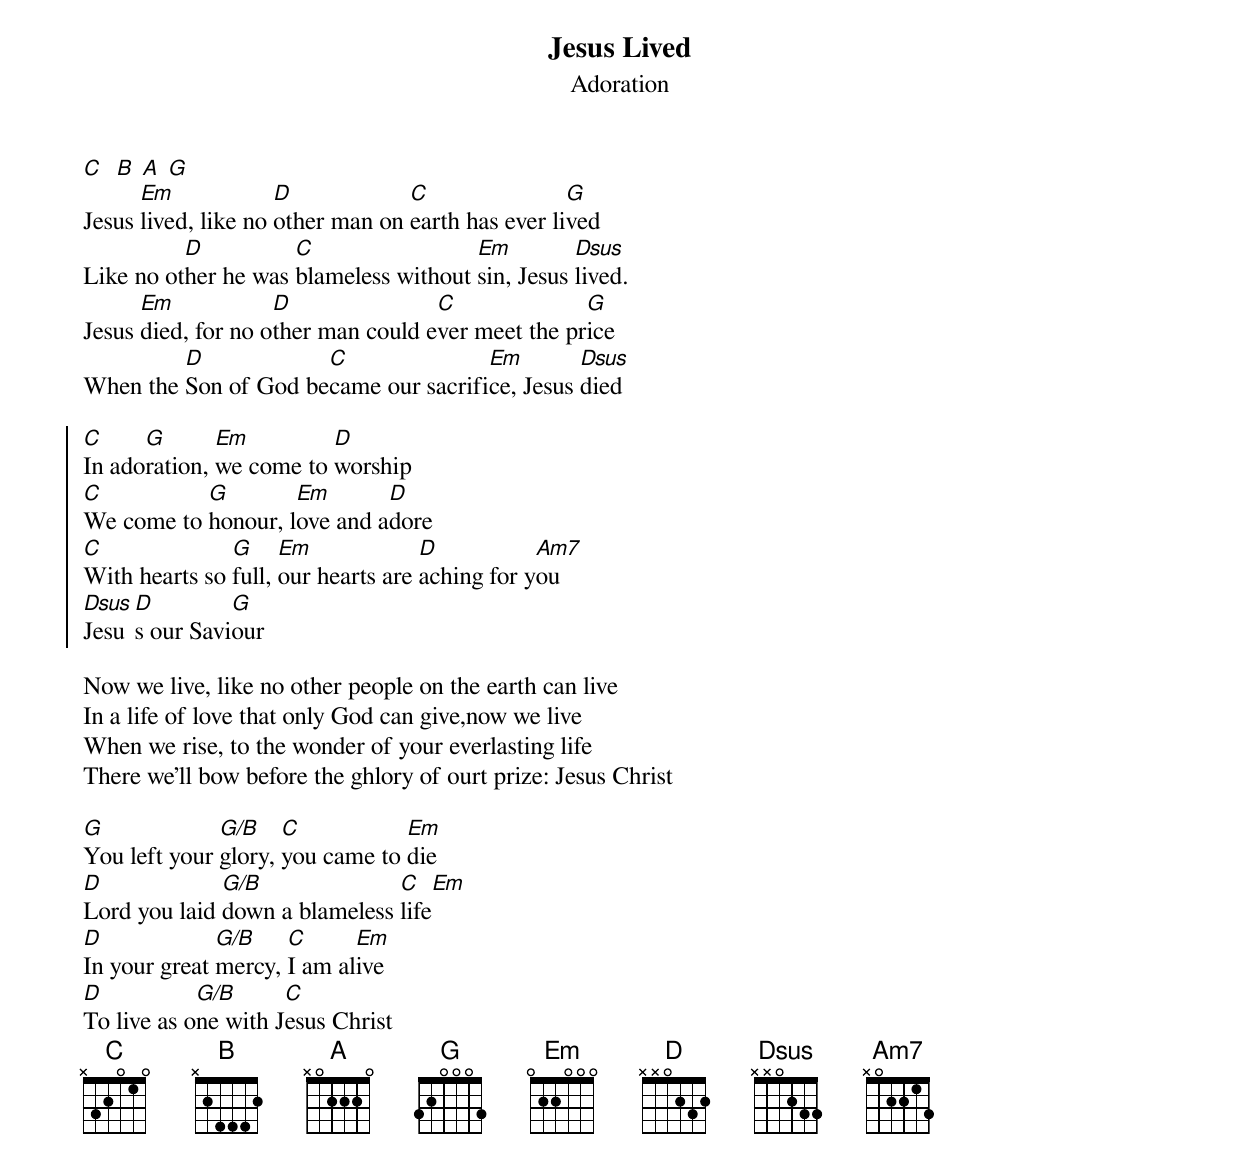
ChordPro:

{title: Jesus Lived}
{subtitle: Adoration}
[C]  [B] [A] [G]
Jesus [Em]lived, like no [D]other man on [C]earth has ever li[G]ved
Like no ot[D]her he was [C]blameless without [Em]sin, Jesus [Dsus]lived.
Jesus [Em]died, for no o[D]ther man could e[C]ver meet the pr[G]ice
When the [D]Son of God be[C]came our sacrifi[Em]ce, Jesus [Dsus]died

{soc}
[C]In ado[G]ration, [Em]we come to [D]worship
[C]We come to [G]honour, l[Em]ove and a[D]dore
[C]With hearts so [G]full, [Em]our hearts are [D]aching for y[Am7]ou
[Dsus]Jesu[D]s our Savi[G]our
{eoc}

Now we live, like no other people on the earth can live
In a life of love that only God can give,now we live
When we rise, to the wonder of your everlasting life
There we'll bow before the ghlory of ourt prize: Jesus Christ

[G]You left your [G/B]glory, [C]you came to [Em]die
[D]Lord you laid [G/B]down a blameless [C]life[Em]
[D]In your great [G/B]mercy, [C]I am al[Em]ive
[D]To live as o[G/B]ne with J[C]esus Christ
